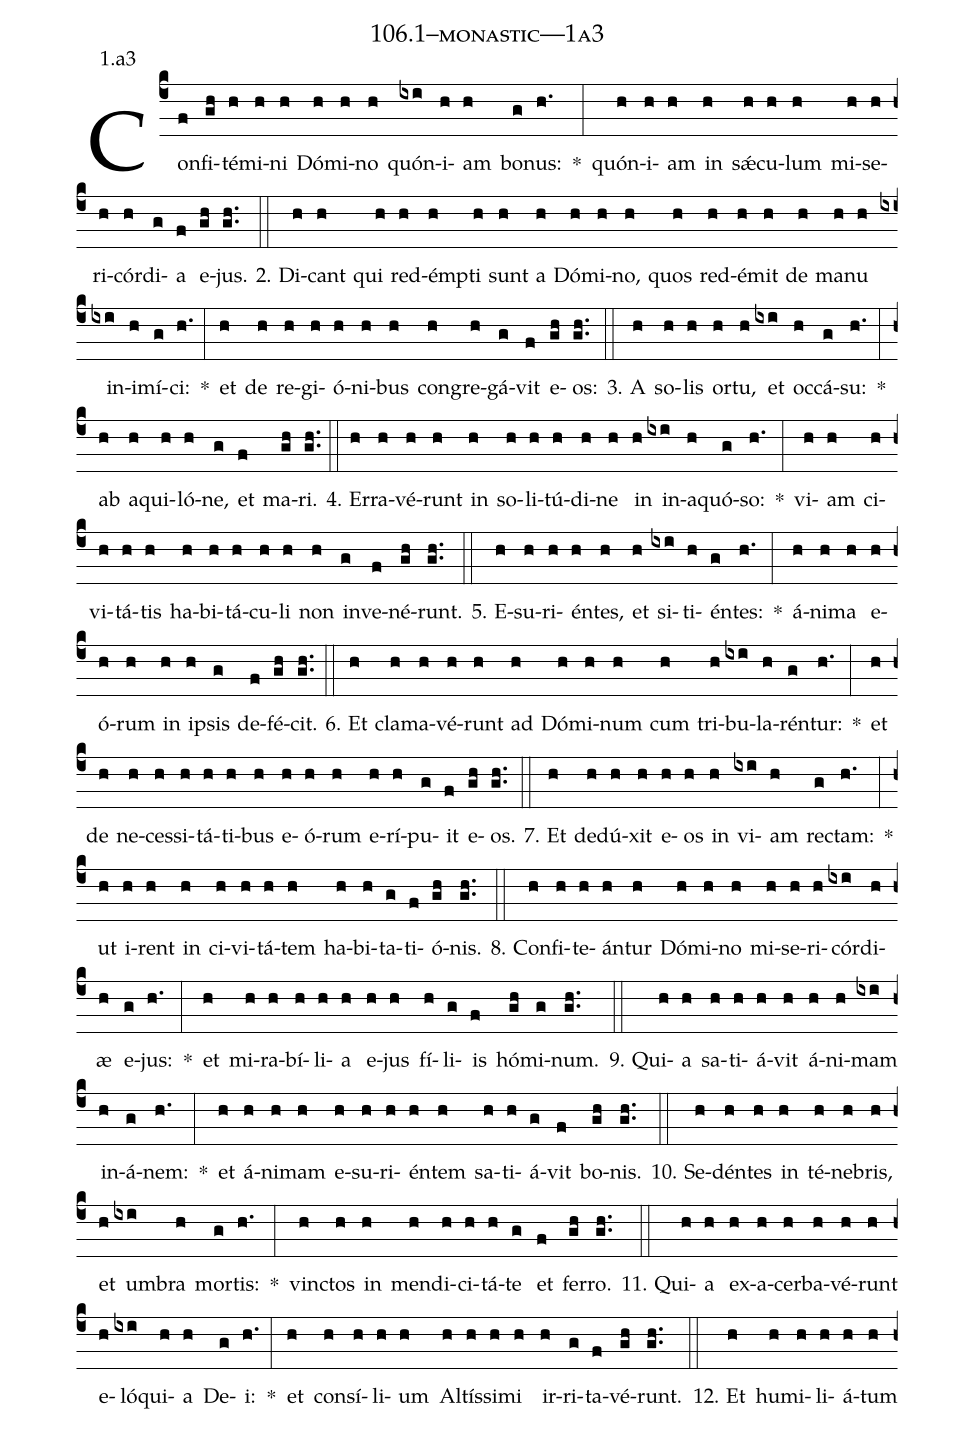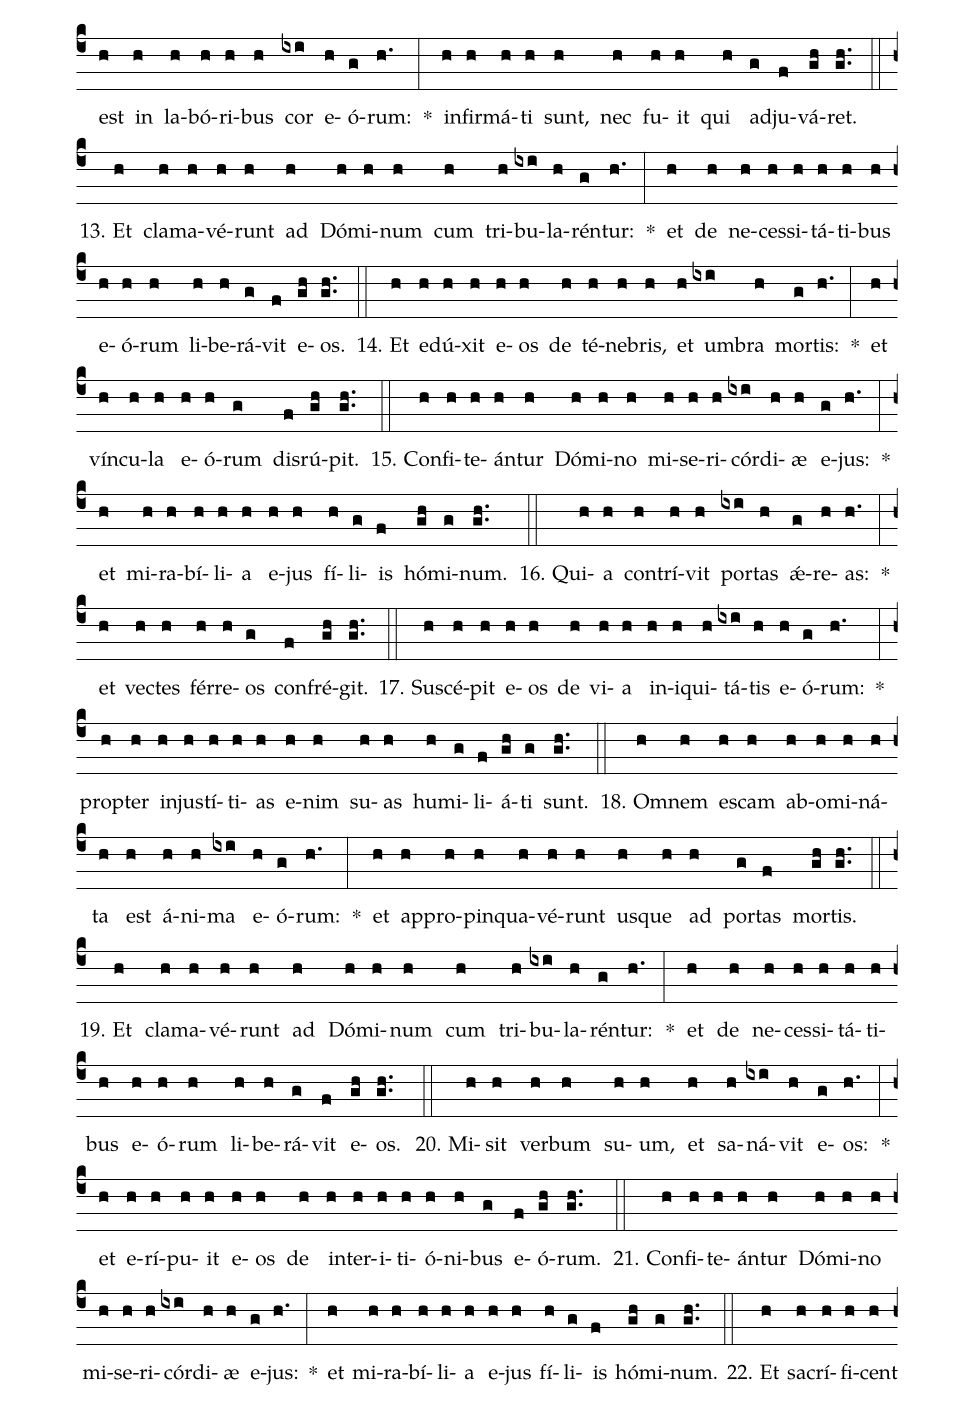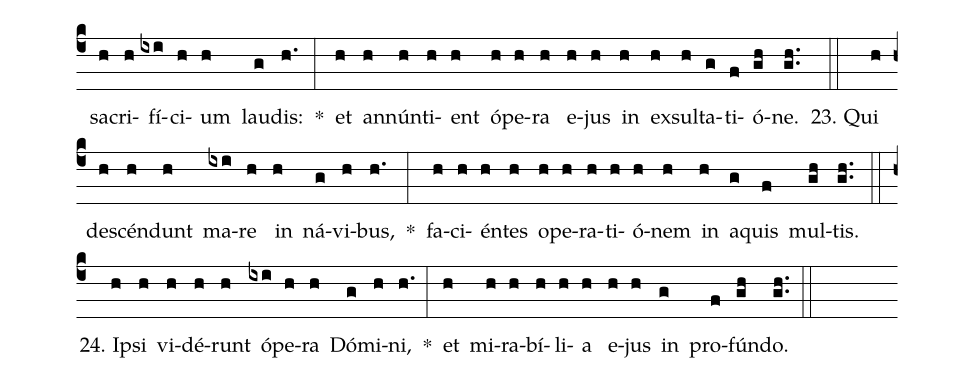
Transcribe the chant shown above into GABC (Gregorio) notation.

name: 106.1--monastic---1a3;
annotation: 1.a3;
%%
(c4)Con(f)fi(gh)té(h)mi(h)ni(h) Dó(h)mi(h)no(h) quón(ixi)i(h)am(h) bo(g)nus:(h.) *(:) quón(h)i(h)am(h) in(h) sǽ(h)cu(h)lum(h) mi(h)se(h)ri(h)cór(h)di(g)a(f) e(gh)jus.(gh..) (::)
2. Di(h)cant(h) qui(h) red(h)émp(h)ti(h) sunt(h) a(h) Dó(h)mi(h)no,(h) quos(h) red(h)é(h)mit(h) de(h) ma(h)nu(h) in(ixi)i(h)mí(g)ci:(h.) *(:) et(h) de(h) re(h)gi(h)ó(h)ni(h)bus(h) con(h)gre(h)gá(g)vit(f) e(gh)os:(gh..) (::)
3. A(h) so(h)lis(h) or(h)tu,(h) et(ixi) oc(h)cá(g)su:(h.) *(:) ab(h) a(h)qui(h)ló(h)ne,(g) et(f) ma(gh)ri.(gh..) (::)
4. Er(h)ra(h)vé(h)runt(h) in(h) so(h)li(h)tú(h)di(h)ne(h) in(h) in(ixi)a(h)quó(g)so:(h.) *(:) vi(h)am(h) ci(h)vi(h)tá(h)tis(h) ha(h)bi(h)tá(h)cu(h)li(h) non(h) in(g)ve(f)né(gh)runt.(gh..) (::)
5. E(h)su(h)ri(h)én(h)tes,(h) et(h) si(ixi)ti(h)én(g)tes:(h.) *(:) á(h)ni(h)ma(h) e(h)ó(h)rum(h) in(h) ip(h)sis(g) de(f)fé(gh)cit.(gh..) (::)
6. Et(h) cla(h)ma(h)vé(h)runt(h) ad(h) Dó(h)mi(h)num(h) cum(h) tri(h)bu(ixi)la(h)rén(g)tur:(h.) *(:) et(h) de(h) ne(h)ces(h)si(h)tá(h)ti(h)bus(h) e(h)ó(h)rum(h) e(h)rí(h)pu(g)it(f) e(gh)os.(gh..) (::)
7. Et(h) de(h)dú(h)xit(h) e(h)os(h) in(h) vi(ixi)am(h) rec(g)tam:(h.) *(:) ut(h) i(h)rent(h) in(h) ci(h)vi(h)tá(h)tem(h) ha(h)bi(h)ta(g)ti(f)ó(gh)nis.(gh..) (::)
8. Con(h)fi(h)te(h)án(h)tur(h) Dó(h)mi(h)no(h) mi(h)se(h)ri(h)cór(ixi)di(h)æ(h) e(g)jus:(h.) *(:) et(h) mi(h)ra(h)bí(h)li(h)a(h) e(h)jus(h) fí(h)li(g)is(f) hó(gh)mi(g)num.(gh..) (::)
9. Qui(h)a(h) sa(h)ti(h)á(h)vit(h) á(h)ni(h)mam(ixi) in(h)á(g)nem:(h.) *(:) et(h) á(h)ni(h)mam(h) e(h)su(h)ri(h)én(h)tem(h) sa(h)ti(h)á(g)vit(f) bo(gh)nis.(gh..) (::)
10. Se(h)dén(h)tes(h) in(h) té(h)ne(h)bris,(h) et(h) um(ixi)bra(h) mor(g)tis:(h.) *(:) vinc(h)tos(h) in(h) men(h)di(h)ci(h)tá(h)te(g) et(f) fer(gh)ro.(gh..) (::)
11. Qui(h)a(h) ex(h)a(h)cer(h)ba(h)vé(h)runt(h) e(h)ló(ixi)qui(h)a(h) De(g)i:(h.) *(:) et(h) con(h)sí(h)li(h)um(h) Al(h)tís(h)si(h)mi(h) ir(h)ri(g)ta(f)vé(gh)runt.(gh..) (::)
12. Et(h) hu(h)mi(h)li(h)á(h)tum(h) est(h) in(h) la(h)bó(h)ri(h)bus(h) cor(ixi) e(h)ó(g)rum:(h.) *(:) in(h)fir(h)má(h)ti(h) sunt,(h) nec(h) fu(h)it(h) qui(h) ad(g)ju(f)vá(gh)ret.(gh..) (::)
13. Et(h) cla(h)ma(h)vé(h)runt(h) ad(h) Dó(h)mi(h)num(h) cum(h) tri(h)bu(ixi)la(h)rén(g)tur:(h.) *(:) et(h) de(h) ne(h)ces(h)si(h)tá(h)ti(h)bus(h) e(h)ó(h)rum(h) li(h)be(h)rá(g)vit(f) e(gh)os.(gh..) (::)
14. Et(h) e(h)dú(h)xit(h) e(h)os(h) de(h) té(h)ne(h)bris,(h) et(h) um(ixi)bra(h) mor(g)tis:(h.) *(:) et(h) vín(h)cu(h)la(h) e(h)ó(h)rum(g) dis(f)rú(gh)pit.(gh..) (::)
15. Con(h)fi(h)te(h)án(h)tur(h) Dó(h)mi(h)no(h) mi(h)se(h)ri(h)cór(ixi)di(h)æ(h) e(g)jus:(h.) *(:) et(h) mi(h)ra(h)bí(h)li(h)a(h) e(h)jus(h) fí(h)li(g)is(f) hó(gh)mi(g)num.(gh..) (::)
16. Qui(h)a(h) con(h)trí(h)vit(h) por(ixi)tas(h) ǽ(g)re(h)as:(h.) *(:) et(h) vec(h)tes(h) fér(h)re(h)os(g) con(f)fré(gh)git.(gh..) (::)
17. Su(h)scé(h)pit(h) e(h)os(h) de(h) vi(h)a(h) in(h)i(h)qui(h)tá(ixi)tis(h) e(h)ó(g)rum:(h.) *(:) prop(h)ter(h) in(h)jus(h)tí(h)ti(h)as(h) e(h)nim(h) su(h)as(h) hu(h)mi(g)li(f)á(gh)ti(g) sunt.(gh..) (::)
18. Om(h)nem(h) es(h)cam(h) ab(h)o(h)mi(h)ná(h)ta(h) est(h) á(h)ni(h)ma(ixi) e(h)ó(g)rum:(h.) *(:) et(h) ap(h)pro(h)pin(h)qua(h)vé(h)runt(h) us(h)que(h) ad(h) por(g)tas(f) mor(gh)tis.(gh..) (::)
19. Et(h) cla(h)ma(h)vé(h)runt(h) ad(h) Dó(h)mi(h)num(h) cum(h) tri(h)bu(ixi)la(h)rén(g)tur:(h.) *(:) et(h) de(h) ne(h)ces(h)si(h)tá(h)ti(h)bus(h) e(h)ó(h)rum(h) li(h)be(h)rá(g)vit(f) e(gh)os.(gh..) (::)
20. Mi(h)sit(h) ver(h)bum(h) su(h)um,(h) et(h) sa(h)ná(ixi)vit(h) e(g)os:(h.) *(:) et(h) e(h)rí(h)pu(h)it(h) e(h)os(h) de(h) in(h)ter(h)i(h)ti(h)ó(h)ni(h)bus(g) e(f)ó(gh)rum.(gh..) (::)
21. Con(h)fi(h)te(h)án(h)tur(h) Dó(h)mi(h)no(h) mi(h)se(h)ri(h)cór(ixi)di(h)æ(h) e(g)jus:(h.) *(:) et(h) mi(h)ra(h)bí(h)li(h)a(h) e(h)jus(h) fí(h)li(g)is(f) hó(gh)mi(g)num.(gh..) (::)
22. Et(h) sa(h)crí(h)fi(h)cent(h) sa(h)cri(h)fí(ixi)ci(h)um(h) lau(g)dis:(h.) *(:) et(h) an(h)nún(h)ti(h)ent(h) ó(h)pe(h)ra(h) e(h)jus(h) in(h) ex(h)sul(h)ta(g)ti(f)ó(gh)ne.(gh..) (::)
23. Qui(h) de(h)scén(h)dunt(h) ma(ixi)re(h) in(h) ná(g)vi(h)bus,(h.) *(:) fa(h)ci(h)én(h)tes(h) o(h)pe(h)ra(h)ti(h)ó(h)nem(h) in(h) a(g)quis(f) mul(gh)tis.(gh..) (::)
24. Ip(h)si(h) vi(h)dé(h)runt(h) ó(ixi)pe(h)ra(h) Dó(g)mi(h)ni,(h.) *(:) et(h) mi(h)ra(h)bí(h)li(h)a(h) e(h)jus(h) in(g) pro(f)fún(gh)do.(gh..) (::)
